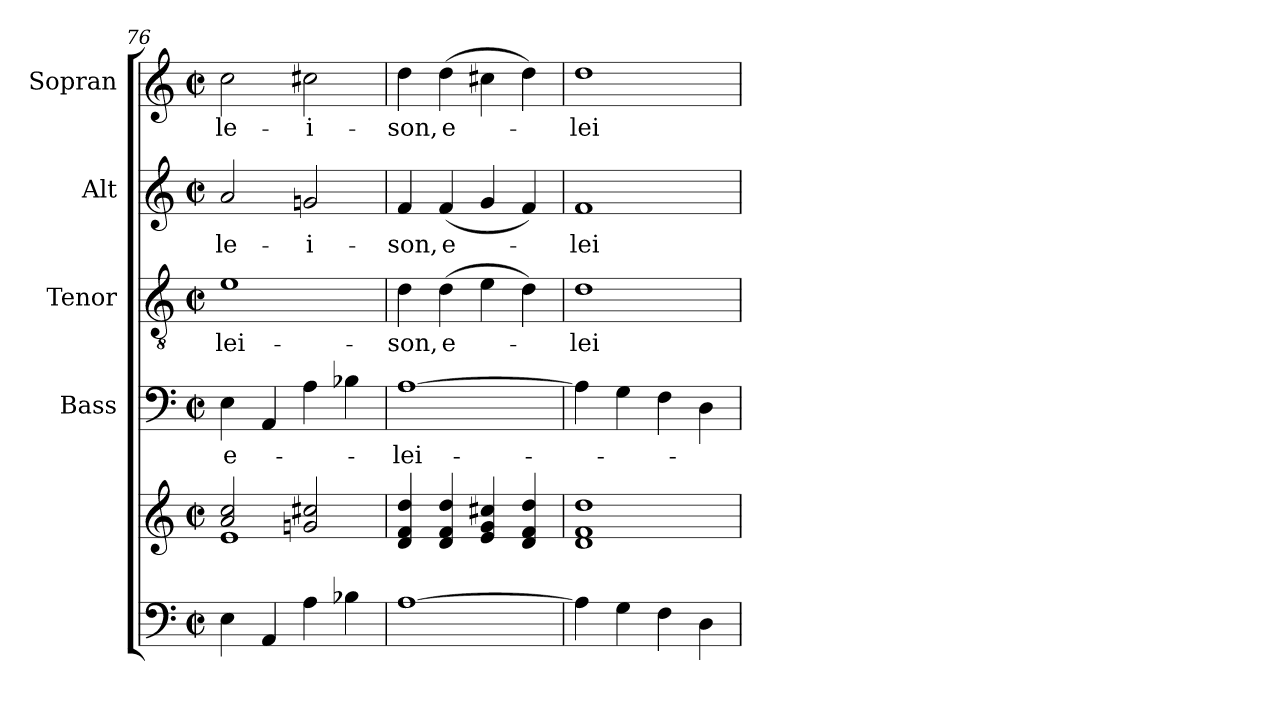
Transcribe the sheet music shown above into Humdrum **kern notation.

**kern	**kern	**kern	**text	**kern	**text	**kern	**text	**kern	**text
*part5	*part5	*part4	*part4	*part3	*part3	*part2	*part2	*part1	*part1
*staff6	*staff5	*staff4	*staff4	*staff3	*staff3	*staff2	*staff2	*staff1	*staff1
*	*	*I"Bass	*	*I"Tenor	*	*I"Alt	*	*I"Sopran	*
*	*	*I'B.	*	*I'T.	*	*I'A.	*	*I'S.	*
*clefF4	*clefG2	*clefF4	*	*clefGv2	*	*clefG2	*	*clefG2	*
*k[]	*k[]	*k[]	*	*k[]	*	*k[]	*	*k[]	*
*C:	*C:	*C:	*	*C:	*	*C:	*	*C:	*
*M2/2	*M2/2	*M2/2	*	*M2/2	*	*M2/2	*	*M2/2	*
*met(c|)	*met(c|)	*met(c|)	*	*met(c|)	*	*met(c|)	*	*met(c|)	*
=76	=76	=76	=76	=76	=76	=76	=76	=76	=76
*	*^	*	*	*	*	*	*	*	*
!	!	!	!	!LO:LY:b	!	!LO:LY:b	!	!LO:LY:b	!	!LO:LY:b
4E\	2a/ 2cc/	1e	4E\	e-	1e	-lei-	2a/	-le-	2cc\	-le-
4AA/	.	.	4AA/	.	.	.	.	.	.	.
!	!	!	!	!	!	!	!	!LO:LY:b	!	!LO:LY:b
4A\	2gn/ 2cc#X/	.	4A\	.	.	.	2gn/	-i-	2cc#X\	-i-
4B-X\	.	.	4B-X\	.	.	.	.	.	.	.
*	*v	*v	*	*	*	*	*	*	*	*
!!LO:PB:g=z
=77	=77	=77	=77	=77	=77	=77	=77	=77	=77
!	!	!	!LO:LY:b	!	!LO:LY:b	!	!LO:LY:b	!	!LO:LY:b
[1A	4d/ 4f/ 4dd/	[1A	-lei-	4d\	-son,	4f/	-son,	4dd\	-son,
!	!	!	!	!	!LO:LY:b	!	!LO:LY:b	!	!LO:LY:b
.	4d/ 4f/ 4dd/	.	.	(>4d\	e-	(<4f/	e-	(>4dd\	e-
.	4e/ 4g/ 4cc#X/	.	.	4e\	.	4g/	.	4cc#X\	.
.	4d/ 4f/ 4dd/	.	.	4d\)	.	4f/)	.	4dd\)	.
=78	=78	=78	=78	=78	=78	=78	=78	=78	=78
!	!	!	!	!	!LO:LY:b	!	!LO:LY:b	!	!LO:LY:b
4A\]	1d 1f 1dd	4A\]	.	1d	-lei-	1f	-lei-	1dd	-lei-
4G\	.	4G\	.	.	.	.	.	.	.
4F\	.	4F\	.	.	.	.	.	.	.
4D\	.	4D\	.	.	.	.	.	.	.
=	=	=	=	=	=	=	=	=	=
*-	*-	*-	*-	*-	*-	*-	*-	*-	*-
